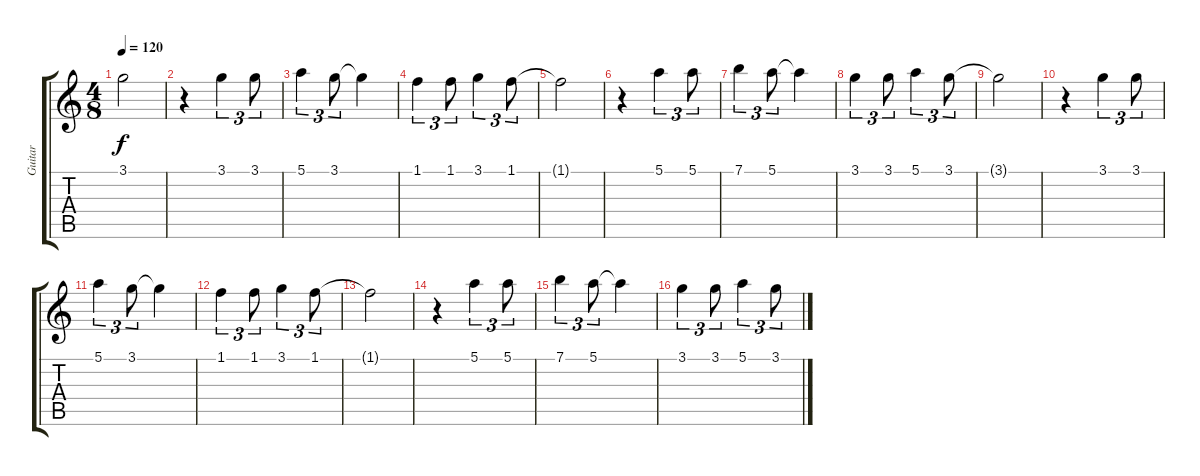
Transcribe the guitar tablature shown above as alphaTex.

\track ("Guitar" "Guitar") {instrument electricguitarjazz}
\staff {score tabs}
\tuning (E4 B3 G3 D3 A2 E2) {hide}
\ts (4 8)
\tempo 120
\clef g2
\ks c
3.1{t}.2{dy f} |
r.4 3.1.4{tu (3 2)} 3.1.8{tu (3 2)} |
5.1.4{tu (3 2)} 3.1.8{tu (3 2)} 3.1{t}.4 |
1.1.4{tu (3 2)} 1.1.8{tu (3 2)} 3.1.4{tu (3 2)} 1.1.8{tu (3 2)} |
1.1{t}.2 |
r.4 5.1.4{tu (3 2)} 5.1.8{tu (3 2)} |
7.1.4{tu (3 2)} 5.1.8{tu (3 2)} 5.1{t}.4 |
3.1.4{tu (3 2)} 3.1.8{tu (3 2)} 5.1.4{tu (3 2)} 3.1.8{tu (3 2)} |
3.1{t}.2 |
r.4 3.1.4{tu (3 2)} 3.1.8{tu (3 2)} |
5.1.4{tu (3 2)} 3.1.8{tu (3 2)} 3.1{t}.4 |
1.1.4{tu (3 2)} 1.1.8{tu (3 2)} 3.1.4{tu (3 2)} 1.1.8{tu (3 2)} |
1.1{t}.2 |
r.4 5.1.4{tu (3 2)} 5.1.8{tu (3 2)} |
7.1.4{tu (3 2)} 5.1.8{tu (3 2)} 5.1{t}.4 |
3.1.4{tu (3 2)} 3.1.8{tu (3 2)} 5.1.4{tu (3 2)} 3.1.8{tu (3 2)}
